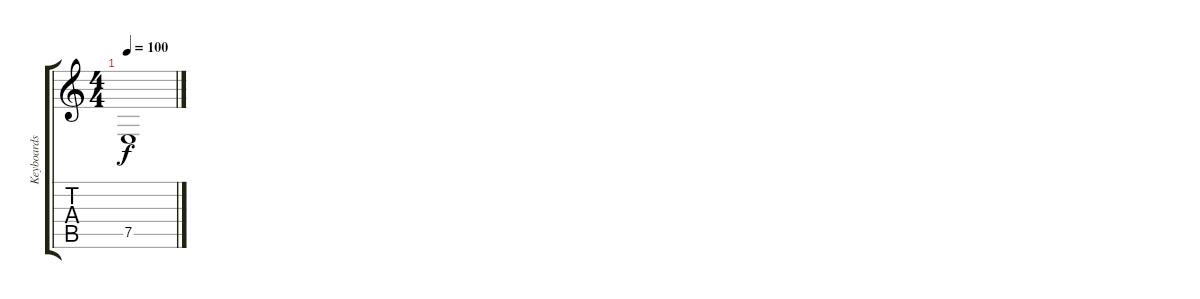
\track ("Keyboards" "Keyboards") {instrument stringensemble1}
\staff {score tabs}
\tuning (E4 B3 G3 D3 A2 E2) {hide}
\ts (4 4)
\tempo 100
\clef g2
\ks c
7.5{t}.1{dy f}
